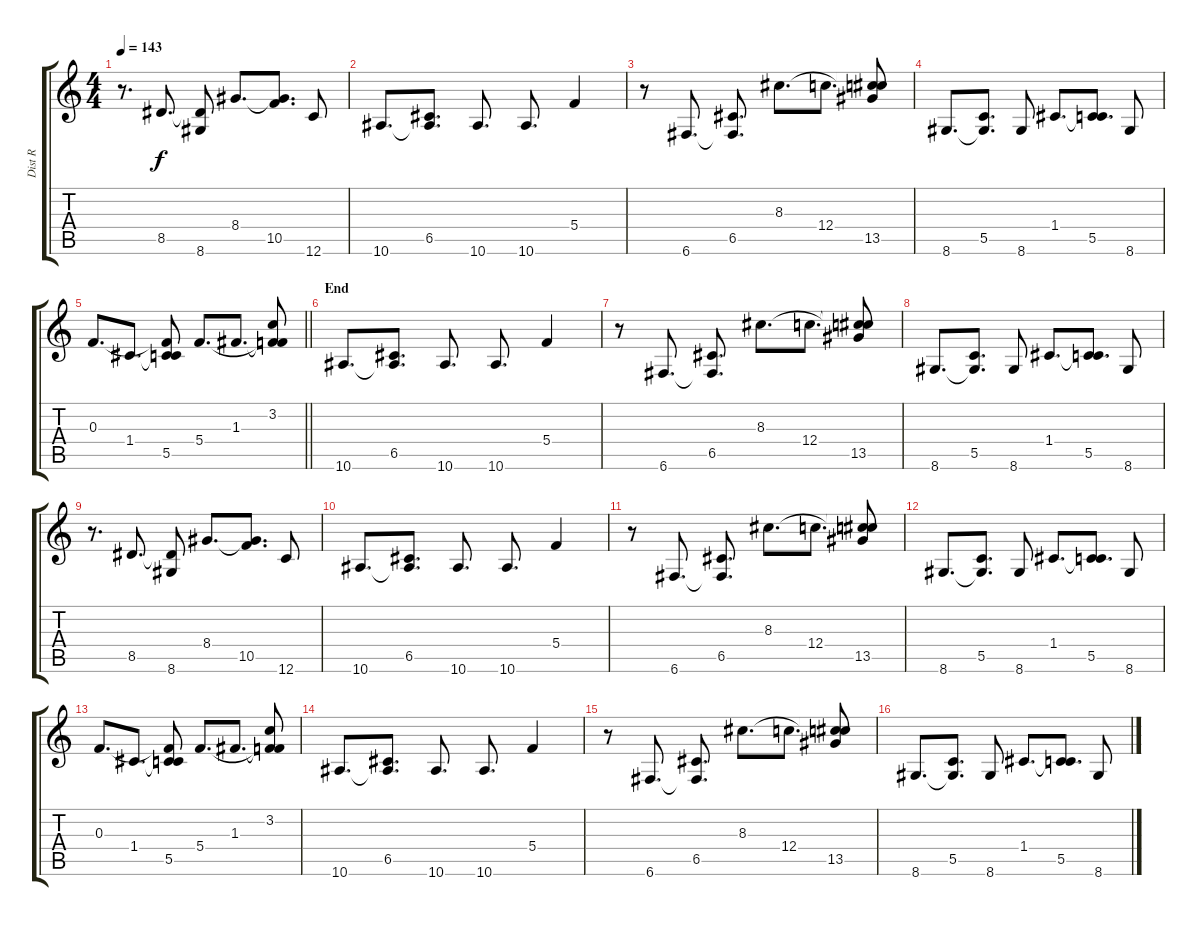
\track ("Dist R" "Dist R") {instrument distortionguitar}
\staff {score tabs}
\tuning (D4 A3 F3 C3 G2 C2) {hide}
\ts (4 4)
\tempo 143
\clef g2
\ks c
r.8{d dy f} 8.5.8{d} (8.5{t} 8.6).8 8.4.8{d} (8.4{t} 10.5).8{d} 12.6.8 |
10.6.8{d} (6.5 10.6{t}).8{d} 10.6.8{d} 10.6.8{d} 5.4.4 |
r.8 6.6.8{d} (6.5 6.6{t}).8{d} 8.3.8{d} 12.4.8{d} (8.3{t} 12.4{t} 13.5).8 |
8.6.8{d} (5.5 8.6{t}).8{d} 8.6.8 1.4.8{d} (1.4{t} 5.5).8{d} 8.6.8 |
\barLineRight lightlight
0.3.8{d} 1.4.8{d} (0.3{t} 1.4{t} 5.5).8 5.4.8{d} 1.3.8{d} (3.2 1.3{t} 5.4{t}).8 |
\section ("" "End")
10.6.8{d} (6.5 10.6{t}).8{d} 10.6.8{d} 10.6.8{d} 5.4.4 |
r.8 6.6.8{d} (6.5 6.6{t}).8{d} 8.3.8{d} 12.4.8{d} (8.3{t} 12.4{t} 13.5).8 |
8.6.8{d} (5.5 8.6{t}).8{d} 8.6.8 1.4.8{d} (1.4{t} 5.5).8{d} 8.6.8 |
r.8{d} 8.5.8{d} (8.5{t} 8.6).8 8.4.8{d} (8.4{t} 10.5).8{d} 12.6.8 |
10.6.8{d} (6.5 10.6{t}).8{d} 10.6.8{d} 10.6.8{d} 5.4.4 |
r.8 6.6.8{d} (6.5 6.6{t}).8{d} 8.3.8{d} 12.4.8{d} (8.3{t} 12.4{t} 13.5).8 |
8.6.8{d} (5.5 8.6{t}).8{d} 8.6.8 1.4.8{d} (1.4{t} 5.5).8{d} 8.6.8 |
0.3.8{d} 1.4.8{d} (0.3{t} 1.4{t} 5.5).8 5.4.8{d} 1.3.8{d} (3.2 1.3{t} 5.4{t}).8 |
10.6.8{d volume 6} (6.5 10.6{t}).8{d} 10.6.8{d} 10.6.8{d} 5.4.4 |
r.8 6.6.8{d} (6.5 6.6{t}).8{d} 8.3.8{d} 12.4.8{d} (8.3{t} 12.4{t} 13.5).8 |
8.6.8{d} (5.5 8.6{t}).8{d} 8.6.8 1.4.8{d} (1.4{t} 5.5).8{d} 8.6.8
